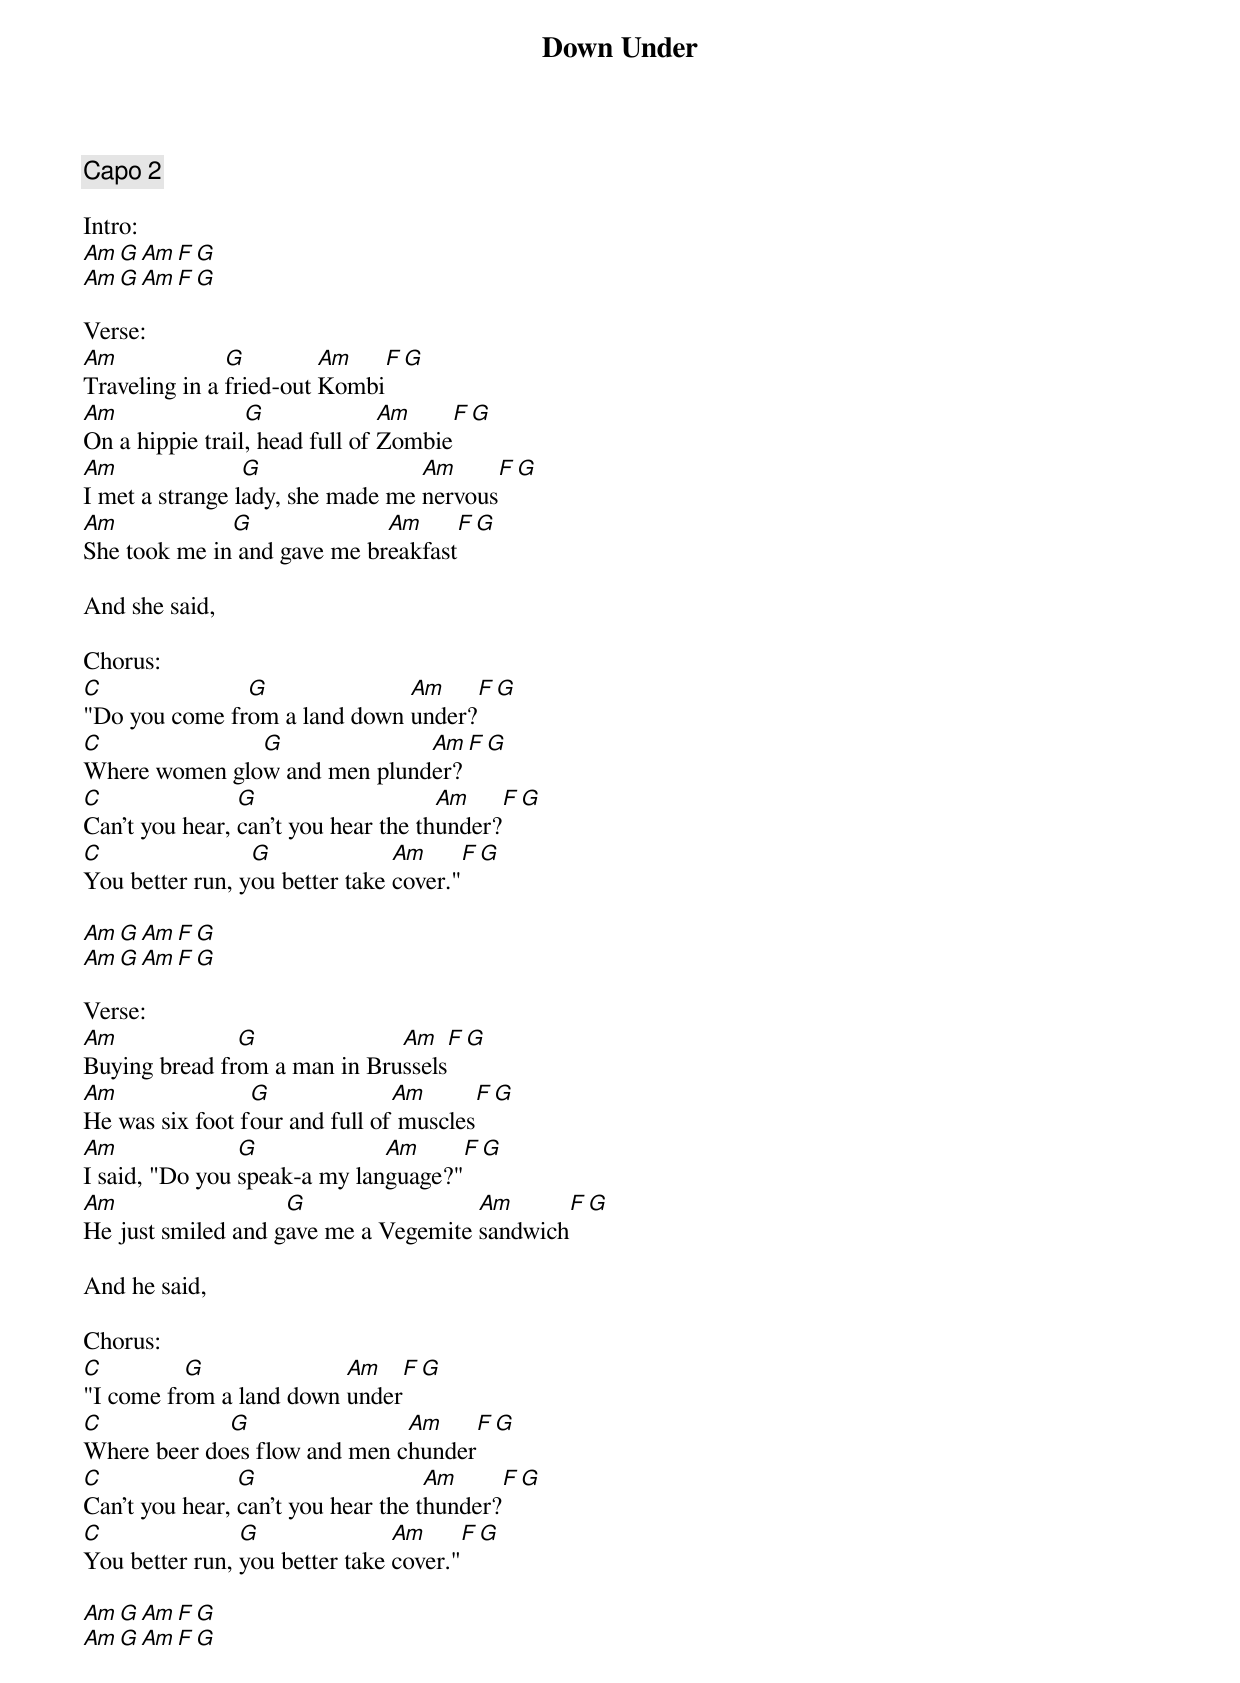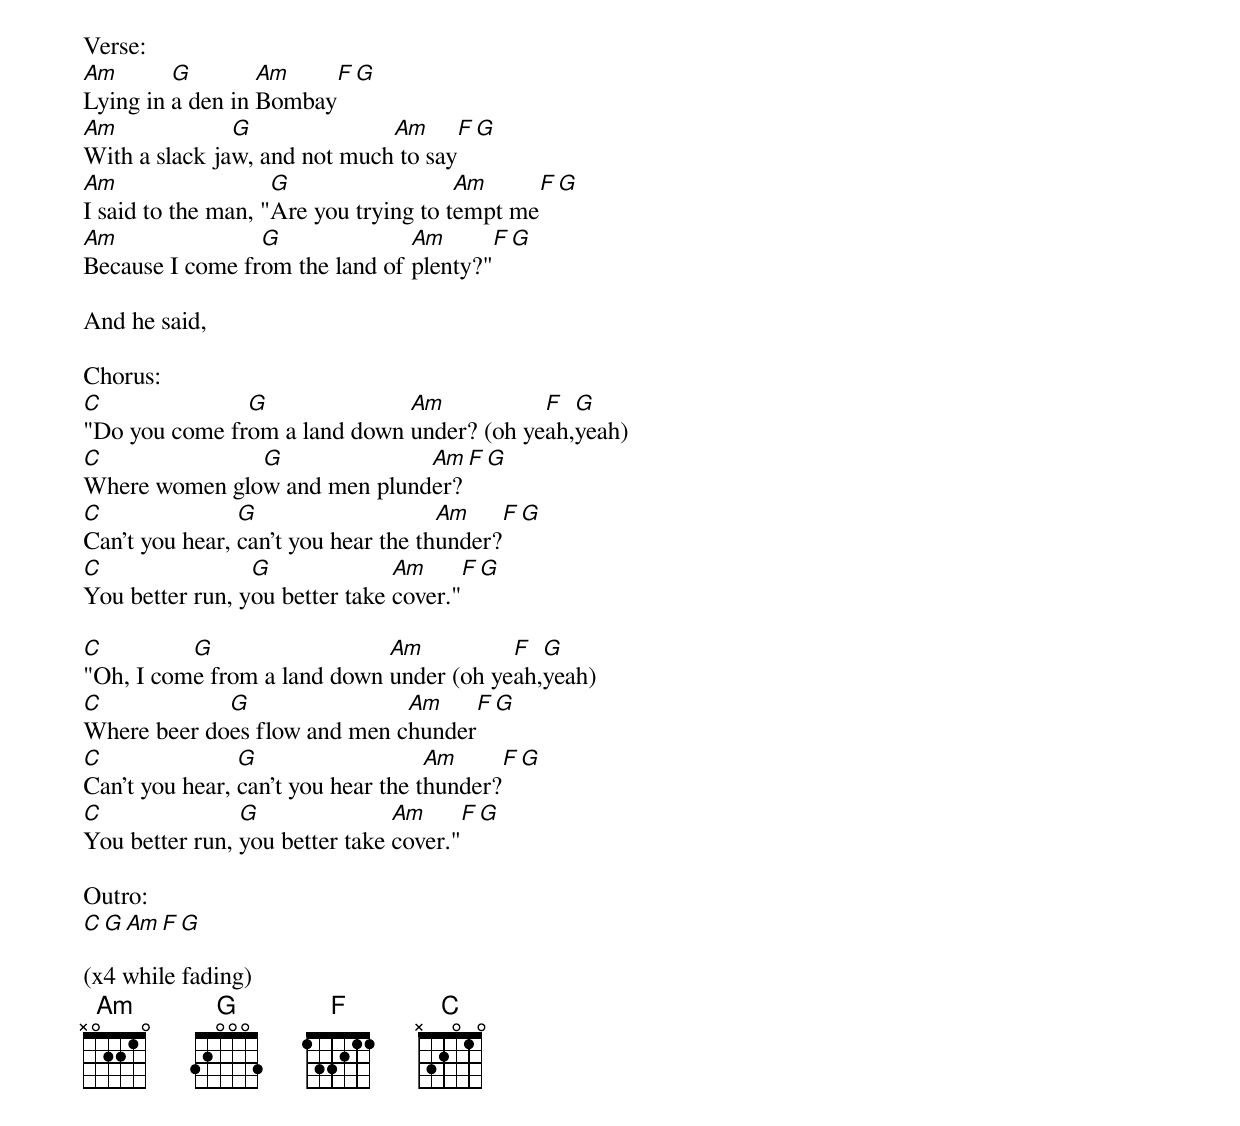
{title:Down Under}
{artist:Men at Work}
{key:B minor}
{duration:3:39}
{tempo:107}
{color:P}

{comment: Capo 2}

Intro:
[Am][G][Am][F][G]
[Am][G][Am][F][G]

Verse:
[Am]Traveling in a [G]fried-out [Am]Kombi[F][G]
[Am]On a hippie trail[G], head full of [Am]Zombie[F][G]
[Am]I met a strange l[G]ady, she made me [Am]nervous[F][G]
[Am]She took me in[G] and gave me br[Am]eakfast[F][G]

And she said,

Chorus:
[C]"Do you come fr[G]om a land down [Am]under?[F][G]
[C]Where women glo[G]w and men plund[Am]er?[F][G]
[C]Can't you hear, [G]can't you hear the th[Am]under?[F][G]
[C]You better run, y[G]ou better take [Am]cover."[F][G]

[Am][G][Am][F][G]
[Am][G][Am][F][G]

Verse:
[Am]Buying bread fr[G]om a man in Bru[Am]ssels[F][G]
[Am]He was six foot f[G]our and full of[Am] muscles[F][G]
[Am]I said, "Do you [G]speak-a my lan[Am]guage?"[F][G]
[Am]He just smiled and g[G]ave me a Vegemite [Am]sandwich[F][G]

And he said,

Chorus:
[C]"I come fr[G]om a land down [Am]under[F][G]
[C]Where beer do[G]es flow and men c[Am]hunder[F][G]
[C]Can't you hear, [G]can't you hear the t[Am]hunder?[F][G]
[C]You better run, [G]you better take [Am]cover."[F][G]

[Am][G][Am][F][G]
[Am][G][Am][F][G]

Verse:
[Am]Lying in [G]a den in [Am]Bombay[F][G]
[Am]With a slack ja[G]w, and not much[Am] to say[F][G]
[Am]I said to the man, "[G]Are you trying to t[Am]empt me[F][G]
[Am]Because I come fr[G]om the land of [Am]plenty?"[F][G]

And he said,

Chorus:
[C]"Do you come fr[G]om a land down [Am]under? (oh ye[F]ah,[G]yeah)
[C]Where women glo[G]w and men plund[Am]er?[F][G]
[C]Can't you hear, [G]can't you hear the th[Am]under?[F][G]
[C]You better run, y[G]ou better take [Am]cover."[F][G]

[C]"Oh, I com[G]e from a land down [Am]under (oh ye[F]ah,[G]yeah)
[C]Where beer do[G]es flow and men c[Am]hunder[F][G]
[C]Can't you hear, [G]can't you hear the t[Am]hunder?[F][G]
[C]You better run, [G]you better take [Am]cover."[F][G]

Outro:
[C][G][Am][F][G]

(x4 while fading)
